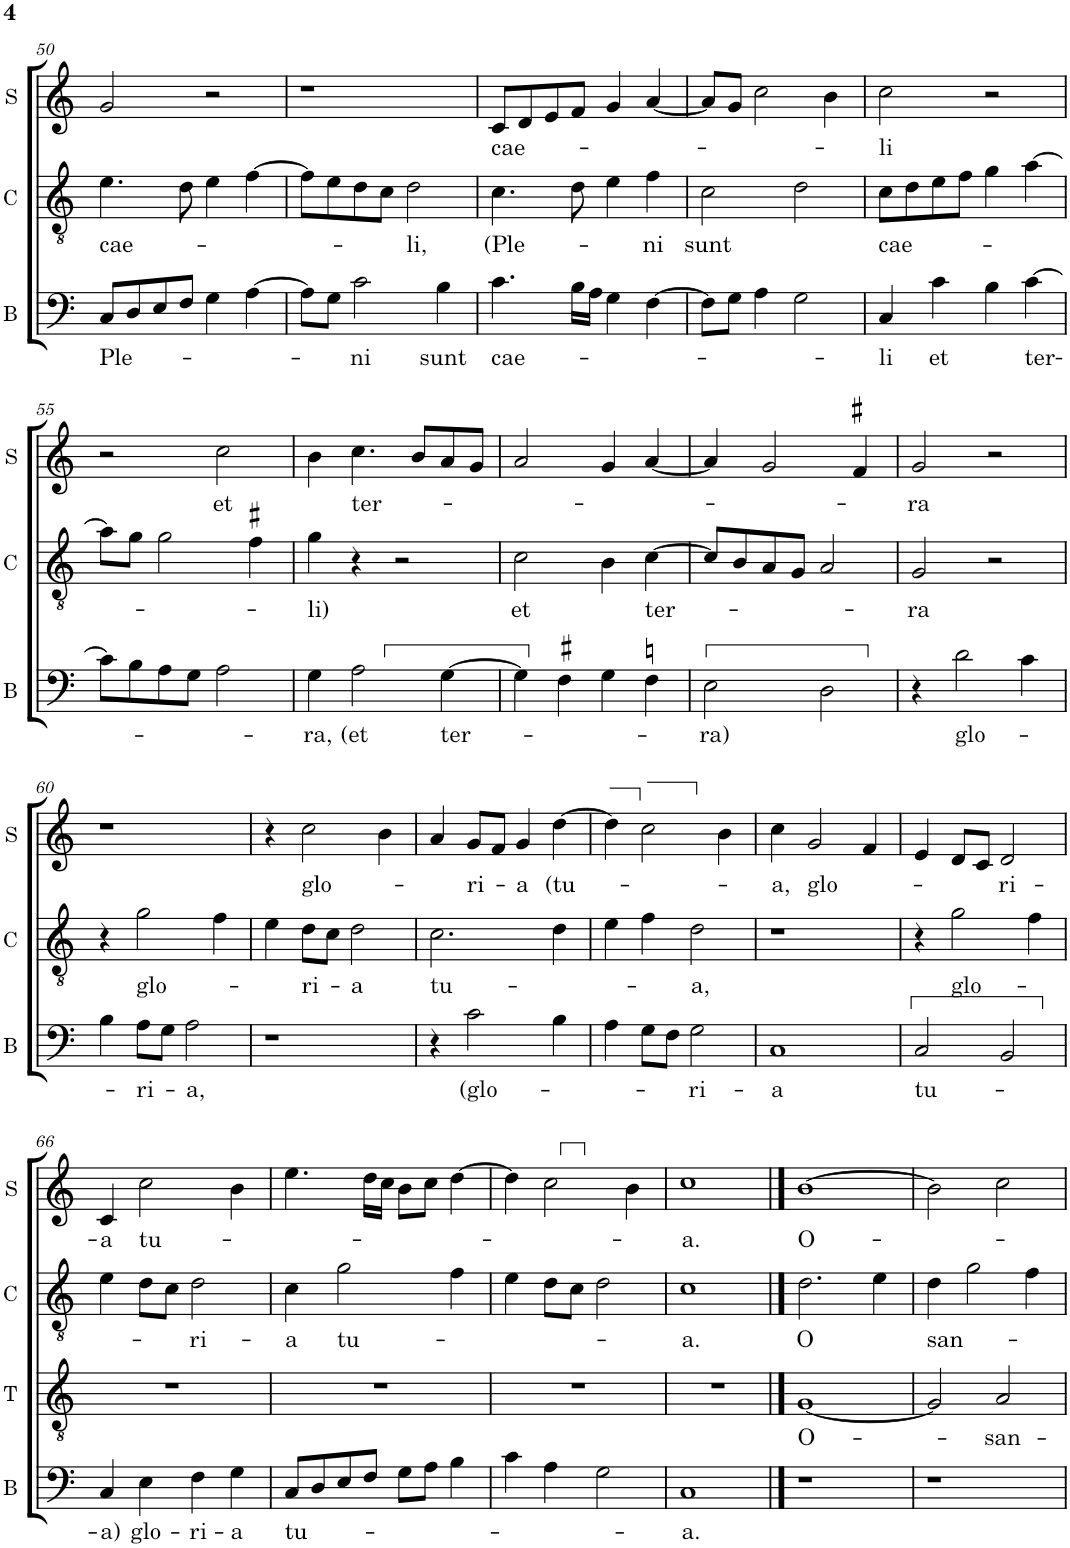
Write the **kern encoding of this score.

**kern	**text	**kern	**text	**kern	**text	**kern	**text
*part4	*part4	*part3	*part3	*part2	*part2	*part1	*part1
*staff4	*staff4	*staff3	*staff3	*staff2	*staff2	*staff1	*staff1
*I"B	*	*I"T	*	*I"C	*	*I"S	*
*I'B	*	*I'T	*	*I'C	*	*I'S	*
!!LO:PB:g=z
*clefF4	*	*clefGv2	*	*clefGv2	*	*clefG2	*
*	*	*	*	*Trd4c7	*	*	*
*k[]	*	*k[]	*	*k[]	*	*k[]	*
*M2/2	*	*M2/2	*	*M2/2	*	*M2/2	*
*met(c|)	*	*met(c|)	*	*met(c|)	*	*met(c|)	*
=50	=50	=50	=50	=50	=50	=50	=50
!	!LO:LY:b	!	!	!	!LO:LY:b	!	!
8C/L	Ple-	1r	.	4.e\	cae-	2g/	.
8D/	.	.	.	.	.	.	.
8E/	.	.	.	.	.	.	.
8F/J	.	.	.	8d\	.	.	.
4G\	.	.	.	4e\	.	2r	.
[4A\	.	.	.	[4f\	.	.	.
=51	=51	=51	=51	=51	=51	=51	=51
8A\L]	.	1r	.	8f\L]	.	1r	.
8G\J	.	.	.	8e\	.	.	.
!	!LO:LY:b	!	!	!	!	!	!
2c\	-ni	.	.	8d\	.	.	.
.	.	.	.	8c\J	.	.	.
!	!	!	!	!	!LO:LY:b	!	!
.	.	.	.	2d\	-li,	.	.
!	!LO:LY:b	!	!	!	!	!	!
4B\	sunt	.	.	.	.	.	.
=52	=52	=52	=52	=52	=52	=52	=52
!	!LO:LY:b	!	!	!	!LO:LY:b	!	!LO:LY:b
4.c\	cae-	1r	.	4.c\	(Ple-	8c/L	cae-
.	.	.	.	.	.	8d/	.
.	.	.	.	.	.	8e/	.
16B\LL	.	.	.	8d\	.	8f/J	.
16A\JJ	.	.	.	.	.	.	.
4G\	.	.	.	4e\	.	4g/	.
!	!	!	!	!	!LO:LY:b	!	!
[4F\	.	.	.	4f\	-ni	[4a/	.
=53	=53	=53	=53	=53	=53	=53	=53
!	!	!	!	!	!LO:LY:b	!	!
8F\L]	.	1r	.	2c\	sunt	8a/L]	.
8G\J	.	.	.	.	.	8g/J	.
4A\	.	.	.	.	.	2cc\	.
2G\	.	.	.	2d\	.	.	.
.	.	.	.	.	.	4b\	.
=54	=54	=54	=54	=54	=54	=54	=54
!	!LO:LY:b	!	!	!	!LO:LY:b	!	!LO:LY:b
4C/	-li	1r	.	8c\L	cae-	2cc\	-li
.	.	.	.	8d\	.	.	.
!	!LO:LY:b	!	!	!	!	!	!
4c\	et	.	.	8e\	.	.	.
.	.	.	.	8f\J	.	.	.
4B\	.	.	.	4g\	.	2r	.
!	!LO:LY:b	!	!	!	!	!	!
[4c\	ter-	.	.	[4a\	.	.	.
!!LO:LB:g=z
=55	=55	=55	=55	=55	=55	=55	=55
8c\L]	.	1r	.	8a\L]	.	2r	.
8B\	.	.	.	8g\J	.	.	.
8A\	.	.	.	2g\	.	.	.
8G\J	.	.	.	.	.	.	.
!	!	!	!	!	!	!	!LO:LY:b
2A\	.	.	.	.	.	2cc\	et
.	.	.	.	4f#X\	.	.	.
=56	=56	=56	=56	=56	=56	=56	=56
!	!LO:LY:b	!	!	!	!LO:LY:b	!	!
4G\	-ra,	1r	.	4g\	-li)	4b\	.
!	!LO:LY:b	!	!	!	!	!	!LO:LY:b
2A\	(et	.	.	4r	.	4.cc\	ter-
.	.	.	.	2r	.	.	.
.	.	.	.	.	.	8b/L	.
!	!LO:LY:b	!	!	!	!	!	!
[4G\	ter-	.	.	.	.	8a/	.
.	.	.	.	.	.	8g/J	.
=57	=57	=57	=57	=57	=57	=57	=57
!	!	!	!	!	!LO:LY:b	!	!
4G\]	.	1r	.	2c\	et	2a/	.
4F#X\	.	.	.	.	.	.	.
4G\	.	.	.	4B\	.	4g/	.
!	!	!	!	!	!LO:LY:b	!	!
4Fn\	.	.	.	[4c\	ter-	[4a/	.
=58	=58	=58	=58	=58	=58	=58	=58
!	!LO:LY:b	!	!	!	!	!	!
2E\	-ra)	1r	.	8c/L]	.	4a/]	.
.	.	.	.	8B/	.	.	.
.	.	.	.	8A/	.	2g/	.
.	.	.	.	8G/J	.	.	.
2D\	.	.	.	2A/	.	.	.
.	.	.	.	.	.	4f#X/	.
=59	=59	=59	=59	=59	=59	=59	=59
!	!	!	!	!	!LO:LY:b	!	!LO:LY:b
4r	.	1r	.	2G/	-ra	2g/	-ra
!	!LO:LY:b	!	!	!	!	!	!
2d\	glo-	.	.	.	.	.	.
.	.	.	.	2r	.	2r	.
4c\	.	.	.	.	.	.	.
!!LO:LB:g=z
=60	=60	=60	=60	=60	=60	=60	=60
4B\	.	1r	.	4r	.	1r	.
!	!LO:LY:b	!	!	!	!LO:LY:b	!	!
8A\L	-ri-	.	.	2g\	glo-	.	.
8G\J	.	.	.	.	.	.	.
!	!LO:LY:b	!	!	!	!	!	!
2A\	-a,	.	.	.	.	.	.
.	.	.	.	4f\	.	.	.
=61	=61	=61	=61	=61	=61	=61	=61
1r	.	1r	.	4e\	.	4r	.
!	!	!	!	!	!LO:LY:b	!	!LO:LY:b
.	.	.	.	8d\L	-ri-	2cc\	glo-
.	.	.	.	8c\J	.	.	.
!	!	!	!	!	!LO:LY:b	!	!
.	.	.	.	2d\	-a	.	.
.	.	.	.	.	.	4b\	.
=62	=62	=62	=62	=62	=62	=62	=62
!	!	!	!	!	!LO:LY:b	!	!
4r	.	1r	.	2.c\	tu-	4a/	.
!	!LO:LY:b	!	!	!	!	!	!LO:LY:b
2c\	(glo-	.	.	.	.	8g/L	-ri-
.	.	.	.	.	.	8f/J	.
!	!	!	!	!	!	!	!LO:LY:b
.	.	.	.	.	.	4g/	-a
!	!	!	!	!	!	!	!LO:LY:b
4B\	.	.	.	4d\	.	[4dd\	(tu-
=63	=63	=63	=63	=63	=63	=63	=63
4A\	.	1r	.	4e\	.	4dd\]	.
8G\L	.	.	.	4f\	.	2cc\	.
8F\J	.	.	.	.	.	.	.
!	!LO:LY:b	!	!	!	!LO:LY:b	!	!
2G\	-ri-	.	.	2d\	-a,	.	.
.	.	.	.	.	.	4b\	.
=64	=64	=64	=64	=64	=64	=64	=64
!	!LO:LY:b	!	!	!	!	!	!LO:LY:b
1C	-a	1r	.	1r	.	4cc\	-a,
!	!	!	!	!	!	!	!LO:LY:b
.	.	.	.	.	.	2g/	glo-
.	.	.	.	.	.	4f/	.
=65	=65	=65	=65	=65	=65	=65	=65
!	!LO:LY:b	!	!	!	!	!	!
2C/	tu-	1r	.	4r	.	4e/	.
!	!	!	!	!	!LO:LY:b	!	!
.	.	.	.	2g\	glo-	8d/L	.
.	.	.	.	.	.	8c/J	.
!	!	!	!	!	!	!	!LO:LY:b
2BB/	.	.	.	.	.	2d/	-ri-
.	.	.	.	4f\	.	.	.
!!LO:LB:g=z
=66	=66	=66	=66	=66	=66	=66	=66
!	!LO:LY:b	!	!	!	!	!	!LO:LY:b
4C/	-a)	1r	.	4e\	.	4c/	-a
!	!LO:LY:b	!	!	!	!	!	!LO:LY:b
4E\	glo-	.	.	8d\L	.	2cc\	tu-
.	.	.	.	8c\J	.	.	.
!	!LO:LY:b	!	!	!	!LO:LY:b	!	!
4F\	-ri-	.	.	2d\	-ri-	.	.
!	!LO:LY:b	!	!	!	!	!	!
4G\	-a	.	.	.	.	4b\	.
=67	=67	=67	=67	=67	=67	=67	=67
!	!LO:LY:b	!	!	!	!LO:LY:b	!	!
8C/L	tu-	1r	.	4c\	-a	4.ee\	.
8D/	.	.	.	.	.	.	.
!	!	!	!	!	!LO:LY:b	!	!
8E/	.	.	.	2g\	tu-	.	.
8F/J	.	.	.	.	.	16dd\LL	.
.	.	.	.	.	.	16cc\JJ	.
8G\L	.	.	.	.	.	8b\L	.
8A\J	.	.	.	.	.	8cc\J	.
4B\	.	.	.	4f\	.	[4dd\	.
=68	=68	=68	=68	=68	=68	=68	=68
4c\	.	1r	.	4e\	.	4dd\]	.
4A\	.	.	.	8d\L	.	2cc\	.
.	.	.	.	8c\J	.	.	.
2G\	.	.	.	2d\	.	.	.
.	.	.	.	.	.	4b\	.
=69	=69	=69	=69	=69	=69	=69	=69
!	!LO:LY:b	!	!	!	!LO:LY:b	!	!LO:LY:b
1C	-a.	1r	.	1c	-a.	1cc	-a.
==70	==70	==70	==70	==70	==70	==70	==70
!	!	!	!LO:LY:b	!	!LO:LY:b	!	!LO:LY:b
1r	.	[1G	O-	2.d\	O	[1b	O-
.	.	.	.	4e\	.	.	.
=71	=71	=71	=71	=71	=71	=71	=71
!	!	!	!	!	!LO:LY:b	!	!
1r	.	2G/]	.	4d\	san-	2b\]	.
.	.	.	.	2g\	.	.	.
!	!	!	!LO:LY:b	!	!	!	!
.	.	2A/	-san-	.	.	2cc\	.
.	.	.	.	4f\	.	.	.
=	=	=	=	=	=	=	=
*-	*-	*-	*-	*-	*-	*-	*-
